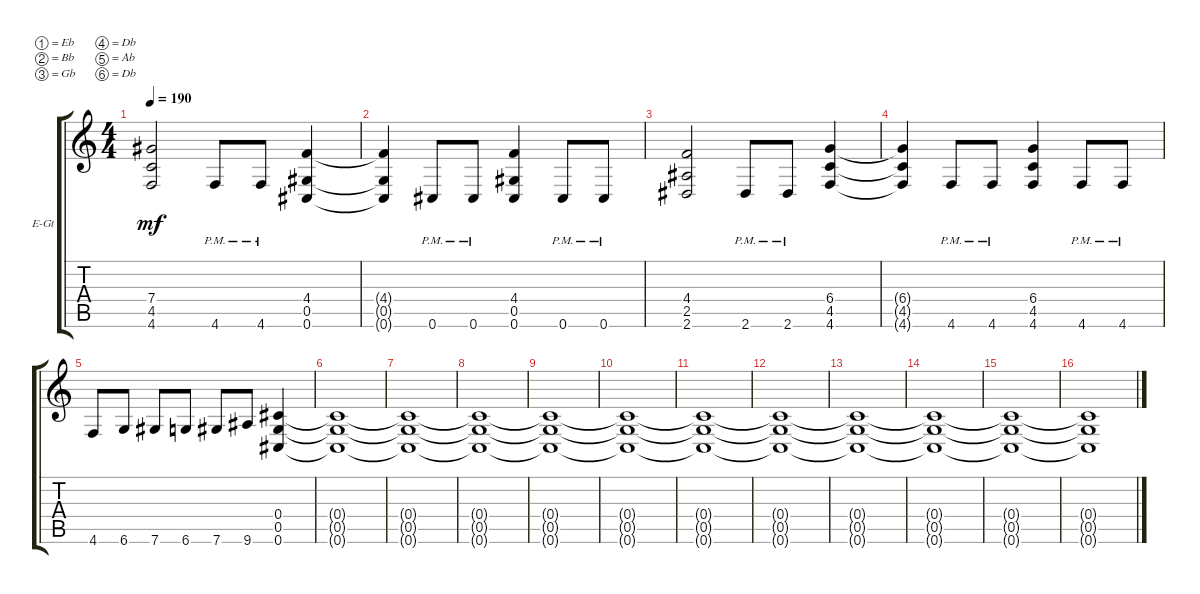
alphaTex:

\defaultSystemsLayout 4
\bracketExtendMode groupsimilarinstruments
\firstSystemTrackNameOrientation horizontal
\otherSystemsTrackNameOrientation horizontal
\track ("Electric Guitar" "E-Gt") {instrument distortionguitar}
\staff {score tabs}
\tuning (Eb4 Bb3 Gb3 Db3 Ab2 Db2)
\ts (4 4)
\tempo 190
\clef g2
\scale
0.333333
\ks c
(4.5 7.4 4.6).2{dy mf} 4.6{pm}.8 4.6{pm}.8 (0.6 0.5 4.4).4 |
\scale
0.333333 (0.6{t} 0.5{t} 4.4{t}).4 0.6{pm}.8 0.6{pm}.8 (0.6 0.5 4.4).4 0.6{pm}.8 0.6{pm}.8 |
\scale
0.333333 (2.5 4.4 2.6).2 2.6{pm}.8 2.6{pm}.8 (4.6 4.5 6.4).4 |
\scale
0.333333 (4.6{t} 4.5{t} 6.4{t}).4 4.6{pm}.8 4.6{pm}.8 (4.6 4.5 6.4).4 4.6{pm}.8 4.6{pm}.8 |
\scale
0.333333 4.6.8 6.6.8 7.6.8 6.6.8 7.6.8 9.6.8 (0.6 0.5 0.4).4 |
\scale
0.333333 (0.6{t} 0.5{t} 0.4{t}).1 |
\scale
0.333333 (0.6{t} 0.5{t} 0.4{t}).1 |
\scale
0.333333 (0.4{t} 0.5{t} 0.6{t}).1 |
\scale
0.333333 (0.6{t} 0.5{t} 0.4{t}).1 |
\scale
0.333333 (0.4{t} 0.5{t} 0.6{t}).1 |
\scale
0.428571 (0.6{t} 0.5{t} 0.4{t}).1 |
\scale
0.285714 (0.4{t} 0.5{t} 0.6{t}).1 |
(0.4{t} 0.5{t} 0.6{t}).1 |
(0.6{t} 0.5{t} 0.4{t}).1 |
(0.4{t} 0.5{t} 0.6{t}).1 |
(0.4{t} 0.5{t} 0.6{t}).1
